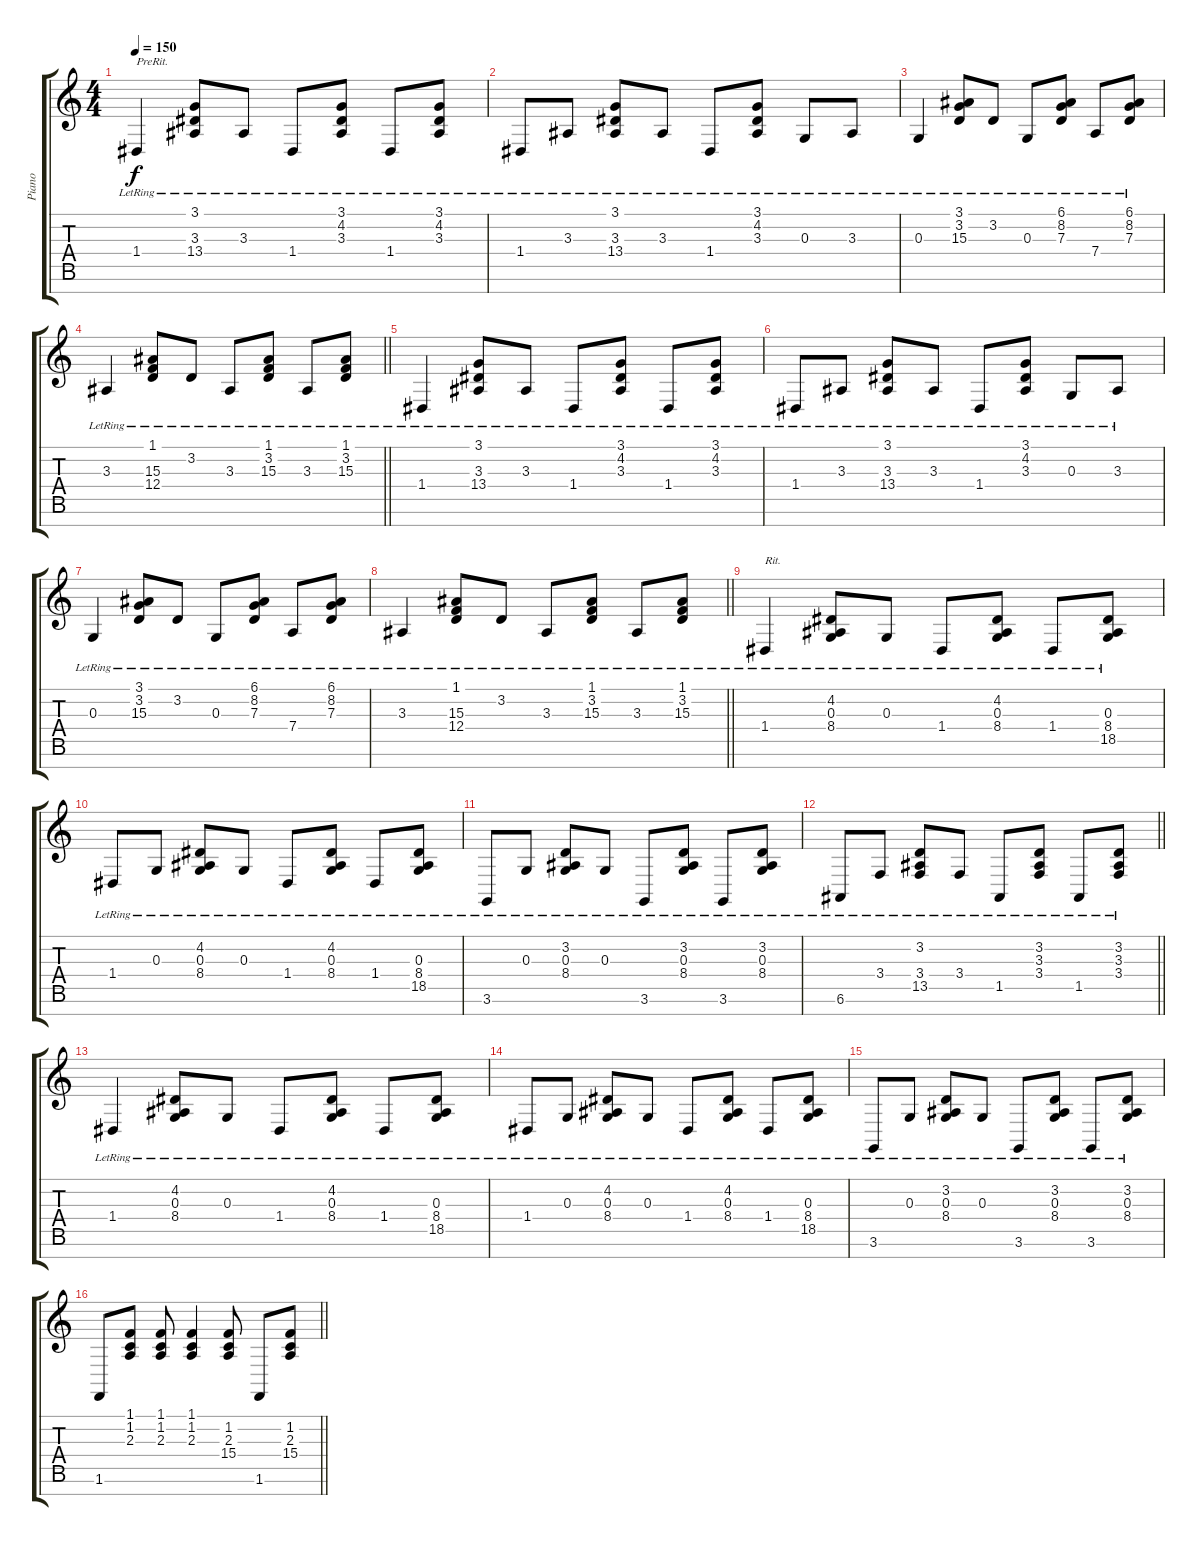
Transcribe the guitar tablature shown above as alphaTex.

\track ("Piano" "Piano") {instrument acousticgrandpiano}
\staff {score tabs}
\tuning (E4 B3 G3 D3 A2 E2 B1) {hide}
\ts (4 4)
\tempo 150
\clef g2
\ks c
1.4{lr}.4{txt "PreRit." dy f} (3.1{lr} 3.3{lr} 13.4{lr}).8 3.3{lr}.8 1.4{lr}.8 (3.1{lr} 4.2{lr} 3.3{lr}).8 1.4{lr}.8 (3.1{lr} 4.2{lr} 3.3{lr}).8 |
1.4{lr}.8 3.3{lr}.8 (3.1{lr} 3.3{lr} 13.4{lr}).8 3.3{lr}.8 1.4{lr}.8 (3.1{lr} 4.2{lr} 3.3{lr}).8 0.3{lr}.8 3.3{lr}.8 |
0.3{lr}.4 (3.1{lr} 3.2{lr} 15.3{lr}).8 3.2{lr}.8 0.3{lr}.8 (6.1{lr} 8.2{lr} 7.3{lr}).8 7.4{lr}.8 (6.1{lr} 8.2{lr} 7.3{lr}).8 |
\barLineRight lightlight
3.3{lr}.4 (1.1{lr} 15.3{lr} 12.4{lr}).8 3.2{lr}.8 3.3{lr}.8 (1.1{lr} 3.2{lr} 15.3{lr}).8 3.3{lr}.8 (1.1{lr} 3.2{lr} 15.3{lr}).8 |
1.4{lr}.4 (3.1{lr} 3.3{lr} 13.4{lr}).8 3.3{lr}.8 1.4{lr}.8 (3.1{lr} 4.2{lr} 3.3{lr}).8 1.4{lr}.8 (3.1{lr} 4.2{lr} 3.3{lr}).8 |
1.4{lr}.8 3.3{lr}.8 (3.1{lr} 3.3{lr} 13.4{lr}).8 3.3{lr}.8 1.4{lr}.8 (3.1{lr} 4.2{lr} 3.3{lr}).8 0.3{lr}.8 3.3{lr}.8 |
0.3{lr}.4 (3.1{lr} 3.2{lr} 15.3{lr}).8 3.2{lr}.8 0.3{lr}.8 (6.1{lr} 8.2{lr} 7.3{lr}).8 7.4{lr}.8 (6.1{lr} 8.2{lr} 7.3{lr}).8 |
\barLineRight lightlight
3.3{lr}.4 (1.1{lr} 15.3{lr} 12.4{lr}).8 3.2{lr}.8 3.3{lr}.8 (1.1{lr} 3.2{lr} 15.3{lr}).8 3.3{lr}.8 (1.1{lr} 3.2{lr} 15.3{lr}).8 |
1.4{lr}.4{txt "Rit."} (4.2{lr} 0.3{lr} 8.4{lr}).8 0.3{lr}.8 1.4{lr}.8 (4.2{lr} 0.3{lr} 8.4{lr}).8 1.4{lr}.8 (0.3{lr} 8.4{lr} 18.5{lr}).8 |
1.4{lr}.8 0.3{lr}.8 (4.2{lr} 0.3{lr} 8.4{lr}).8 0.3{lr}.8 1.4{lr}.8 (4.2{lr} 0.3{lr} 8.4{lr}).8 1.4{lr}.8 (0.3{lr} 8.4{lr} 18.5{lr}).8 |
3.6{lr}.8 0.3{lr}.8 (3.2{lr} 0.3{lr} 8.4{lr}).8 0.3{lr}.8 3.6{lr}.8 (3.2{lr} 0.3{lr} 8.4{lr}).8 3.6{lr}.8 (3.2{lr} 0.3{lr} 8.4{lr}).8 |
\barLineRight lightlight
6.6{lr}.8 3.4{lr}.8 (3.2{lr} 3.4{lr} 13.5{lr}).8 3.4{lr}.8 1.5{lr}.8 (3.2{lr} 3.3{lr} 3.4{lr}).8 1.5{lr}.8 (3.2{lr} 3.3{lr} 3.4{lr}).8 |
1.4{lr}.4 (4.2{lr} 0.3{lr} 8.4{lr}).8 0.3{lr}.8 1.4{lr}.8 (4.2{lr} 0.3{lr} 8.4{lr}).8 1.4{lr}.8 (0.3{lr} 8.4{lr} 18.5{lr}).8 |
1.4{lr}.8 0.3{lr}.8 (4.2{lr} 0.3{lr} 8.4{lr}).8 0.3{lr}.8 1.4{lr}.8 (4.2{lr} 0.3{lr} 8.4{lr}).8 1.4{lr}.8 (0.3{lr} 8.4{lr} 18.5{lr}).8 |
3.6{lr}.8 0.3{lr}.8 (3.2{lr} 0.3{lr} 8.4{lr}).8 0.3{lr}.8 3.6{lr}.8 (3.2{lr} 0.3{lr} 8.4{lr}).8 3.6{lr}.8 (3.2{lr} 0.3{lr} 8.4{lr}).8 |
\barLineRight lightlight
1.6.8 (1.1 1.2 2.3).8 (1.1 1.2 2.3).8 (1.1 1.2 2.3).4 (1.2 2.3 15.4).8 1.6.8 (1.2 2.3 15.4).8
